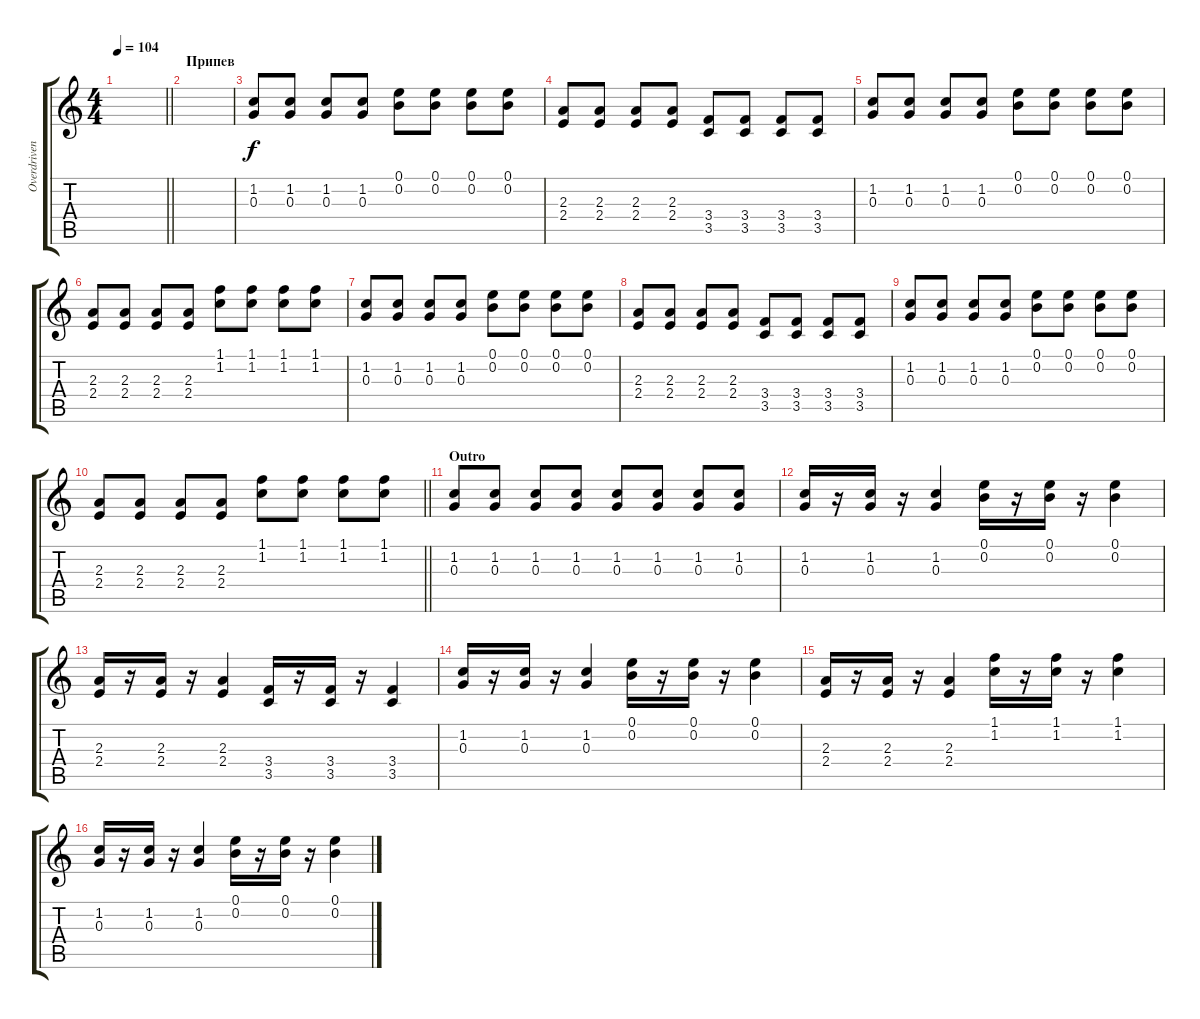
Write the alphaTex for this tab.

\track ("Overdriven" "Overdriven") {instrument overdrivenguitar}
\staff {score tabs}
\tuning (E4 B3 G3 D3 A2 E2) {hide}
\ts (4 4)
\tempo 104
\clef g2
\barLineRight lightlight
\ks c
|
\section ("" "Припев")
|
(1.2 0.3).8 (1.2 0.3).8 (1.2 0.3).8 (1.2 0.3).8 (0.1 0.2).8 (0.1 0.2).8 (0.1 0.2).8 (0.1 0.2).8 |
(2.3 2.4).8 (2.3 2.4).8 (2.3 2.4).8 (2.3 2.4).8 (3.4 3.5).8 (3.4 3.5).8 (3.4 3.5).8 (3.4 3.5).8 |
(1.2 0.3).8 (1.2 0.3).8 (1.2 0.3).8 (1.2 0.3).8 (0.1 0.2).8 (0.1 0.2).8 (0.1 0.2).8 (0.1 0.2).8 |
(2.3 2.4).8 (2.3 2.4).8 (2.3 2.4).8 (2.3 2.4).8 (1.1 1.2).8 (1.1 1.2).8 (1.1 1.2).8 (1.1 1.2).8 |
(1.2 0.3).8 (1.2 0.3).8 (1.2 0.3).8 (1.2 0.3).8 (0.1 0.2).8 (0.1 0.2).8 (0.1 0.2).8 (0.1 0.2).8 |
(2.3 2.4).8 (2.3 2.4).8 (2.3 2.4).8 (2.3 2.4).8 (3.4 3.5).8 (3.4 3.5).8 (3.4 3.5).8 (3.4 3.5).8 |
(1.2 0.3).8 (1.2 0.3).8 (1.2 0.3).8 (1.2 0.3).8 (0.1 0.2).8 (0.1 0.2).8 (0.1 0.2).8 (0.1 0.2).8 |
\barLineRight lightlight
(2.3 2.4).8 (2.3 2.4).8 (2.3 2.4).8 (2.3 2.4).8 (1.1 1.2).8 (1.1 1.2).8 (1.1 1.2).8 (1.1 1.2).8 |
\section ("" "Outro")
(1.2 0.3).8 (1.2 0.3).8 (1.2 0.3).8 (1.2 0.3).8 (1.2 0.3).8 (1.2 0.3).8 (1.2 0.3).8 (1.2 0.3).8 |
(1.2 0.3).16 r.16 (1.2 0.3).16 r.16 (1.2 0.3).4 (0.1 0.2).16 r.16 (0.1 0.2).16 r.16 (0.1 0.2).4 |
(2.3 2.4).16 r.16 (2.3 2.4).16 r.16 (2.3 2.4).4 (3.4 3.5).16 r.16 (3.4 3.5).16 r.16 (3.4 3.5).4 |
(1.2 0.3).16 r.16 (1.2 0.3).16 r.16 (1.2 0.3).4 (0.1 0.2).16 r.16 (0.1 0.2).16 r.16 (0.1 0.2).4 |
(2.3 2.4).16 r.16 (2.3 2.4).16 r.16 (2.3 2.4).4 (1.1 1.2).16 r.16 (1.1 1.2).16 r.16 (1.1 1.2).4 |
(1.2 0.3).16 r.16 (1.2 0.3).16 r.16 (1.2 0.3).4 (0.1 0.2).16 r.16 (0.1 0.2).16 r.16 (0.1 0.2).4
